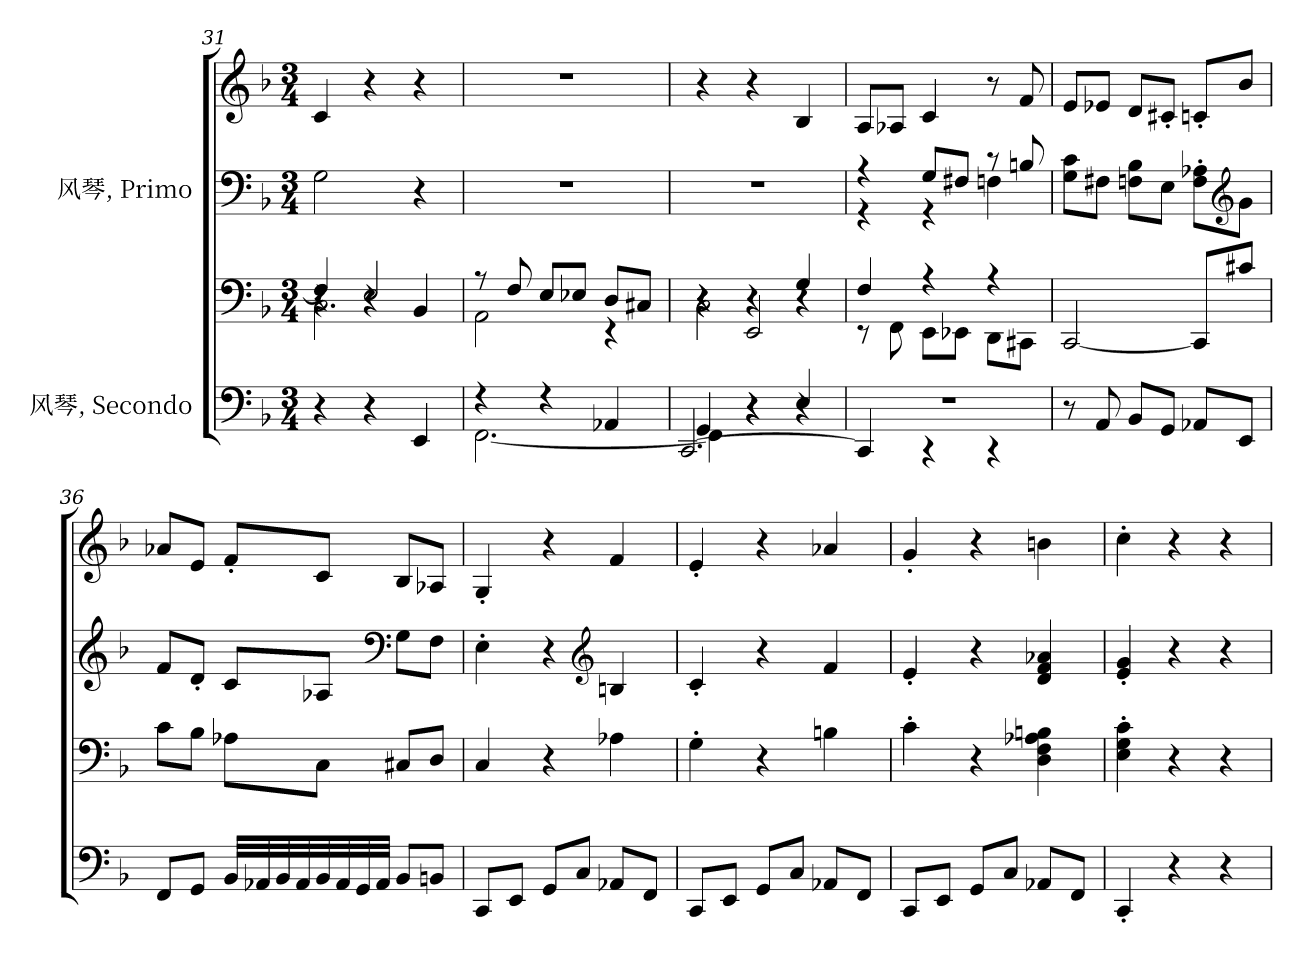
**kern	**kern	**kern	**kern
*part2	*part2	*part1	*part1
*staff4	*staff3	*staff2	*staff1
*I"风琴, Secondo	*	*I"风琴, Primo	*
*clefF4	*clefF4	*clefF4	*clefG2
*k[b-]	*k[b-]	*k[b-]	*k[b-]
*M3/4	*M3/4	*M3/4	*M3/4
=31	=31	=31	=31
*	*^	*	*
*	*	*^	*	*
4r	4F/]	2.C\	4r	2G\	4c/
4r	2E/	.	4r	.	4r
4EE/	.	.	4BB-/	4r	4r
*	*	*v	*v	*	*
=32	=32	=32	=32	=32
*^	*	*	*	*
4r	[2.FF\	8r	2AA\	2.r	2.r
.	.	8F/	.	.	.
4r	.	8E/L	.	.	.
.	.	8E-X/J	.	.	.
4AA-X/	.	8D/L	4r	.	.
.	.	8C#X/J	.	.	.
!!LO:PB:g=z
=33	=33	=33	=33	=33	=33
*	*^	*	*^	*	*
4GG/	4FF\]	[2.CC/	4r	2C\	4r	2.r	4r
4r	4r	.	4r	.	2EE/	.	4r
4E/	4r	.	4G/	4r	.	.	4B-/
*	*v	*v	*	*	*	*	*
*	*	*	*v	*v	*	*
=34	=34	=34	=34	=34	=34
*	*	*	*	*^	*
2.r	4CC/]	4F/	8r	4r	4r	8A/L
.	.	.	8FF\	.	.	8A-X/J
.	4r	4r	8EE\L	8G/L	4r	4c/
.	.	.	8EE-X\J	8F#X/J	.	.
.	4r	4r	8DD\L	8r	4Fn\	8r
.	.	.	8CC#X\J	8Bn/	.	8f/
*v	*v	*	*	*v	*v	*
*	*v	*v	*	*
=35	=35	=35	=35
8r	[2CC/	8G\ 8c\L	8e/L
8AA/	.	8F#X\J	8e-X/J
8BB-/L	.	8Fn\ 8B-\L	8d/L
8GG/J	.	8E\J	8c#X'/J
8AA-X/L	8CC/L]	8F\' 8A-X\'L	8cn'/L
*	*	*clefG2	*
8EE/J	8c#X/J	8g\J	8b-/J
!!LO:LB:g=z
=36	=36	=36	=36
8FF/L	8c\L	8f/L	8a-X/L
8GG/J	8B-\J	8d'/J	8e/J
32BB-/LLL	8A-X\L	8c/L	8f'/L
32AA-X/	.	.	.
32BB-/	.	.	.
32AA-/	.	.	.
32BB-/	8C\J	8A-X/J	8c/J
32AA-/	.	.	.
32GG/	.	.	.
32AA-/JJJ	.	.	.
*	*	*clefF4	*
8BB-/L	8C#X/L	8G\L	8B-/L
8BBn/J	8D/J	8F\J	8A-X/J
=37	=37	=37	=37
8CC/L	4C/	4E'\	4G'/
8EE/J	.	.	.
8GG/L	4r	4r	4r
8C/J	.	.	.
*	*	*clefG2	*
8AA-X/L	4A-X\	4Bn/	4f/
8FF/J	.	.	.
=38	=38	=38	=38
8CC/L	4G'\	4c'/	4e'/
8EE/J	.	.	.
8GG/L	4r	4r	4r
8C/J	.	.	.
8AA-X/L	4Bn\	4f/	4a-X/
8FF/J	.	.	.
=39	=39	=39	=39
8CC/L	4c'\	4e'/	4g'/
8EE/J	.	.	.
8GG/L	4r	4r	4r
8C/J	.	.	.
8AA-X/L	4D\ 4F\ 4A-X\ 4Bn\	4d/ 4f/ 4a-X/	4bn\
8FF/J	.	.	.
!!LO:LB:g=z
=40	=40	=40	=40
4CC'/	4E\' 4G\' 4c\'	4e/' 4g/'	4cc'\
4r	4r	4r	4r
4r	4r	4r	4r
=	=	=	=
*-	*-	*-	*-
